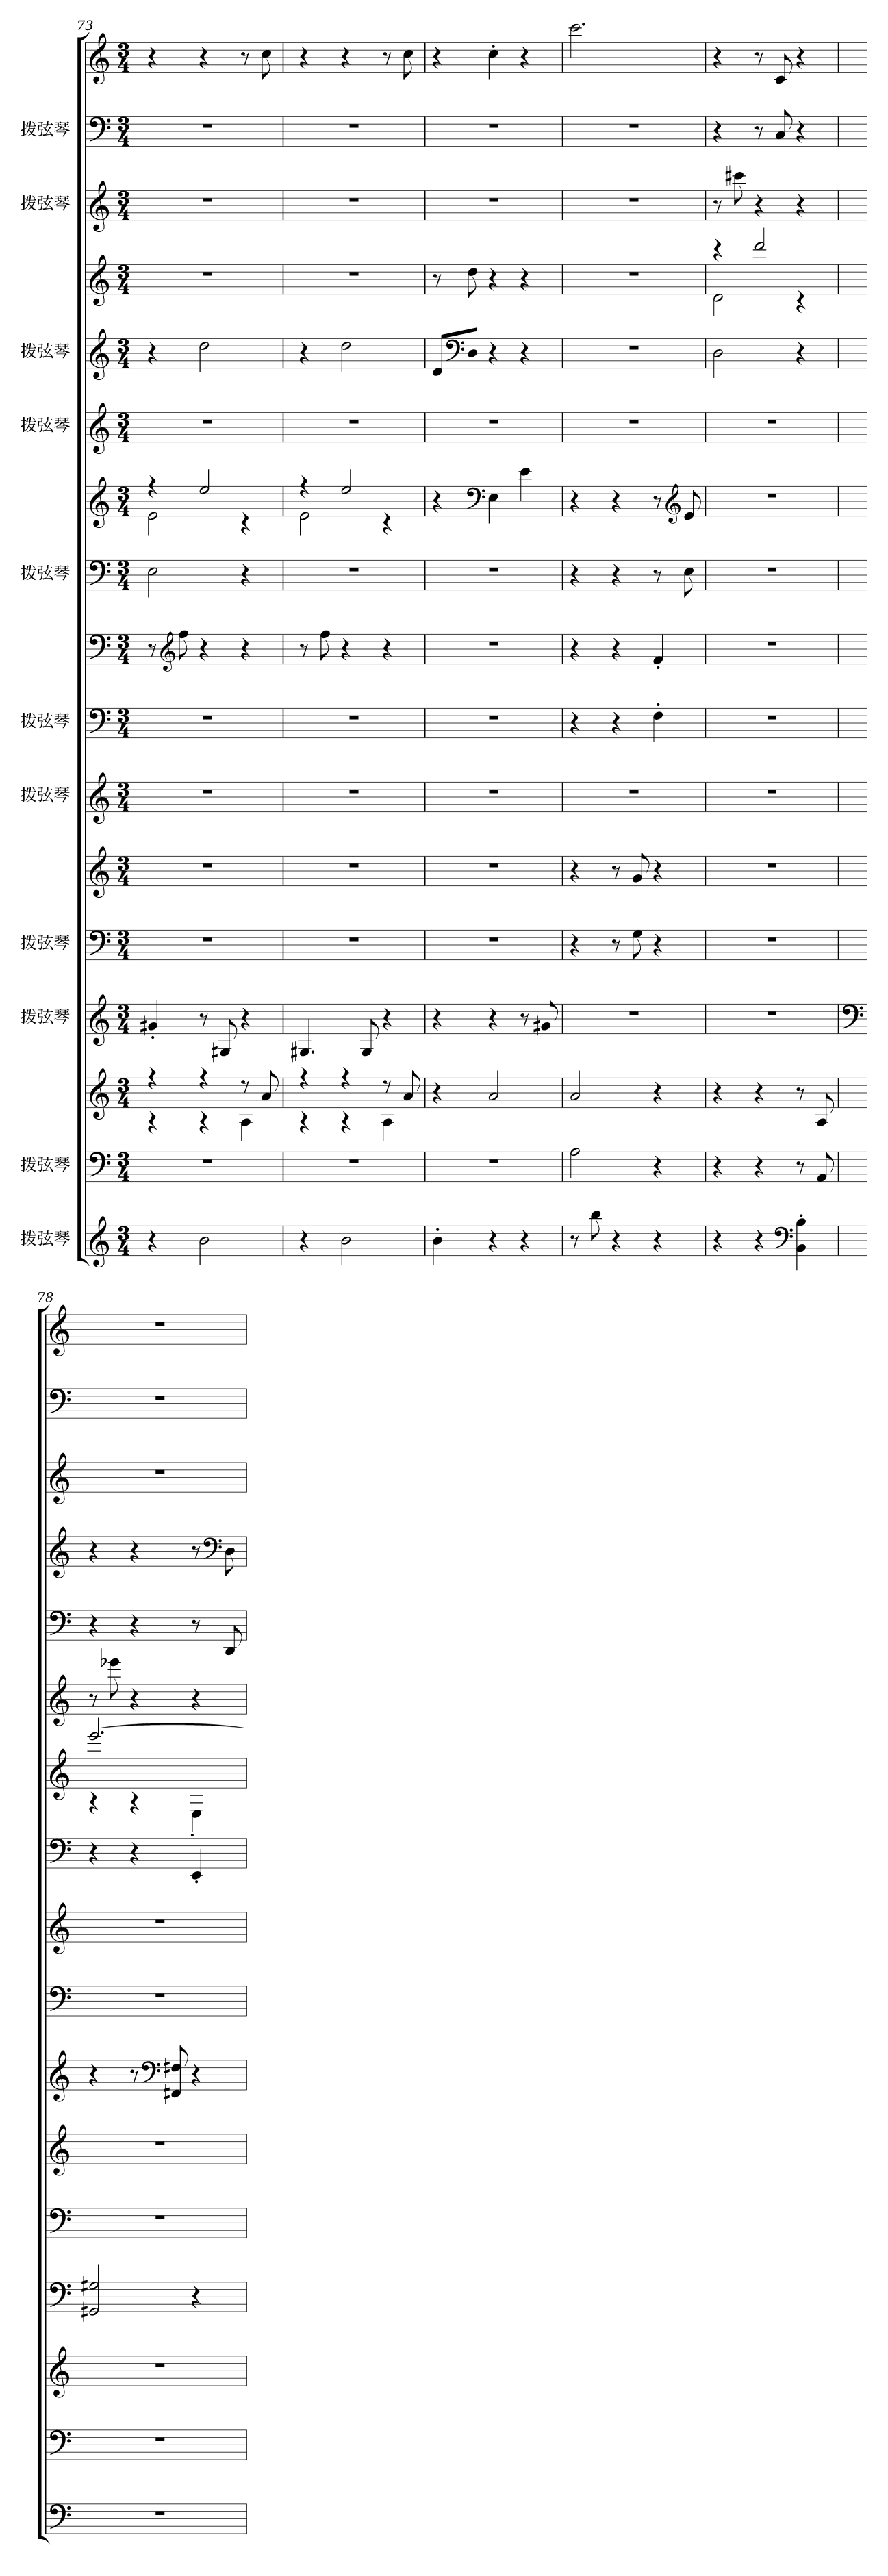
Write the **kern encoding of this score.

**kern	**kern	**kern	**kern	**kern	**kern	**kern	**kern	**kern	**kern	**kern	**kern	**kern	**kern	**kern	**kern	**kern
*part11	*part10	*part10	*part9	*part8	*part8	*part7	*part6	*part6	*part5	*part5	*part4	*part3	*part3	*part2	*part1	*part1
*staff17	*staff16	*staff15	*staff14	*staff13	*staff12	*staff11	*staff10	*staff9	*staff8	*staff7	*staff6	*staff5	*staff4	*staff3	*staff2	*staff1
*I"拨弦琴	*I"拨弦琴	*	*I"拨弦琴	*I"拨弦琴	*	*I"拨弦琴	*I"拨弦琴	*	*I"拨弦琴	*	*I"拨弦琴	*I"拨弦琴	*	*I"拨弦琴	*I"拨弦琴	*
*clefG2	*clefF4	*clefG2	*clefG2	*clefF4	*clefG2	*clefG2	*clefF4	*clefF4	*clefF4	*clefG2	*clefG2	*clefG2	*clefG2	*clefG2	*clefF4	*clefG2
*k[]	*k[]	*k[]	*k[]	*k[]	*k[]	*k[]	*k[]	*k[]	*k[]	*k[]	*k[]	*k[]	*k[]	*k[]	*k[]	*k[]
*M3/4	*M3/4	*M3/4	*M3/4	*M3/4	*M3/4	*M3/4	*M3/4	*M3/4	*M3/4	*M3/4	*M3/4	*M3/4	*M3/4	*M3/4	*M3/4	*M3/4
=73	=73	=73	=73	=73	=73	=73	=73	=73	=73	=73	=73	=73	=73	=73	=73	=73
*	*	*^	*	*	*	*	*	*	*	*^	*	*	*	*	*	*
4r	2.r	4r	4r	4g#X'/	2.r	2.r	2.r	2.r	8r	2E\	4r	2e\	2.r	4r	2.r	2.r	2.r	4r
*	*	*	*	*	*	*	*	*	*clefG2	*	*	*	*	*	*	*	*	*
.	.	.	.	.	.	.	.	.	8ff\	.	.	.	.	.	.	.	.	.
2b\	.	4r	4r	8r	.	.	.	.	4r	.	2ee/	.	.	2dd\	.	.	.	4r
.	.	.	.	8G#X/	.	.	.	.	.	.	.	.	.	.	.	.	.	.
.	.	8r	4A\	4r	.	.	.	.	4r	4r	.	4r	.	.	.	.	.	8r
.	.	8a/	.	.	.	.	.	.	.	.	.	.	.	.	.	.	.	8cc\
!!LO:PB:g=z
=74	=74	=74	=74	=74	=74	=74	=74	=74	=74	=74	=74	=74	=74	=74	=74	=74	=74	=74
4r	2.r	4r	4r	4.G#X/	2.r	2.r	2.r	2.r	8r	2.r	4r	2e\	2.r	4r	2.r	2.r	2.r	4r
.	.	.	.	.	.	.	.	.	8ff\	.	.	.	.	.	.	.	.	.
2b\	.	4r	4r	.	.	.	.	.	4r	.	2ee/	.	.	2dd\	.	.	.	4r
.	.	.	.	8G#/	.	.	.	.	.	.	.	.	.	.	.	.	.	.
.	.	8r	4A\	4r	.	.	.	.	4r	.	.	4r	.	.	.	.	.	8r
.	.	8a/	.	.	.	.	.	.	.	.	.	.	.	.	.	.	.	8cc\
*	*	*v	*v	*	*	*	*	*	*	*	*v	*v	*	*	*	*	*	*
=75	=75	=75	=75	=75	=75	=75	=75	=75	=75	=75	=75	=75	=75	=75	=75	=75
4b'\	2.r	4r	4r	2.r	2.r	2.r	2.r	2.r	2.r	4r	2.r	8d/L	8r	2.r	2.r	4r
*	*	*	*	*	*	*	*	*	*	*	*	*clefF4	*	*	*	*
.	.	.	.	.	.	.	.	.	.	.	.	8D/J	8dd\	.	.	.
*	*	*	*	*	*	*	*	*	*	*clefF4	*	*	*	*	*	*
4r	.	2a/	4r	.	.	.	.	.	.	4E\	.	4r	4r	.	.	4cc'\
4r	.	.	8r	.	.	.	.	.	.	4e\	.	4r	4r	.	.	4r
.	.	.	8g#X/	.	.	.	.	.	.	.	.	.	.	.	.	.
=76	=76	=76	=76	=76	=76	=76	=76	=76	=76	=76	=76	=76	=76	=76	=76	=76
8r	2A\	2a/	2.r	4r	4r	2.r	4r	4r	4r	4r	2.r	2.r	2.r	2.r	2.r	2.ccc\
8bb\	.	.	.	.	.	.	.	.	.	.	.	.	.	.	.	.
4r	.	.	.	8r	8r	.	4r	4r	4r	4r	.	.	.	.	.	.
.	.	.	.	8G\	8g/	.	.	.	.	.	.	.	.	.	.	.
4r	4r	4r	.	4r	4r	.	4F'\	4f'/	8r	8r	.	.	.	.	.	.
*	*	*	*	*	*	*	*	*	*	*clefG2	*	*	*	*	*	*
.	.	.	.	.	.	.	.	.	8E\	8e/	.	.	.	.	.	.
=77	=77	=77	=77	=77	=77	=77	=77	=77	=77	=77	=77	=77	=77	=77	=77	=77
*	*	*	*	*	*	*	*	*	*	*	*	*	*^	*	*	*
4r	4r	4r	2.r	2.r	2.r	2.r	2.r	2.r	2.r	2.r	2.r	2D\	4r	2d\	8r	4r	4r
.	.	.	.	.	.	.	.	.	.	.	.	.	.	.	8ccc#X\	.	.
4r	4r	4r	.	.	.	.	.	.	.	.	.	.	2ddd/	.	4r	8r	8r
.	.	.	.	.	.	.	.	.	.	.	.	.	.	.	.	8C/	8c/
*clefF4	*	*	*	*	*	*	*	*	*	*	*	*	*	*	*	*	*
4BB\' 4B\'	8r	8r	.	.	.	.	.	.	.	.	.	4r	.	4r	4r	4r	4r
.	8AA/	8A/	.	.	.	.	.	.	.	.	.	.	.	.	.	.	.
*	*	*	*	*	*	*	*	*	*	*	*	*	*v	*v	*	*	*
!!LO:PB:g=z
=78	=78	=78	=78	=78	=78	=78	=78	=78	=78	=78	=78	=78	=78	=78	=78	=78
*	*	*	*clefF4	*	*	*	*	*	*	*	*	*	*	*	*	*
*	*	*	*	*	*	*	*	*	*	*^	*	*	*	*	*	*
2.r	2.r	2.r	2GG#X/ 2G#X/	2.r	2.r	4r	2.r	2.r	4r	[2.eee/	4r	8r	4r	4r	2.r	2.r	2.r
.	.	.	.	.	.	.	.	.	.	.	.	8eee-X\	.	.	.	.	.
.	.	.	.	.	.	8r	.	.	4r	.	4r	4r	4r	4r	.	.	.
*	*	*	*	*	*	*clefF4	*	*	*	*	*	*	*	*	*	*	*
.	.	.	.	.	.	8FF#X/ 8F#X/	.	.	.	.	.	.	.	.	.	.	.
.	.	.	4r	.	.	4r	.	.	4EE'/	.	4E'\	4r	8r	8r	.	.	.
*	*	*	*	*	*	*	*	*	*	*	*	*	*	*clefF4	*	*	*
.	.	.	.	.	.	.	.	.	.	.	.	.	8DD/	8D\	.	.	.
*	*	*	*	*	*	*	*	*	*	*v	*v	*	*	*	*	*	*
=	=	=	=	=	=	=	=	=	=	=	=	=	=	=	=	=
*-	*-	*-	*-	*-	*-	*-	*-	*-	*-	*-	*-	*-	*-	*-	*-	*-
